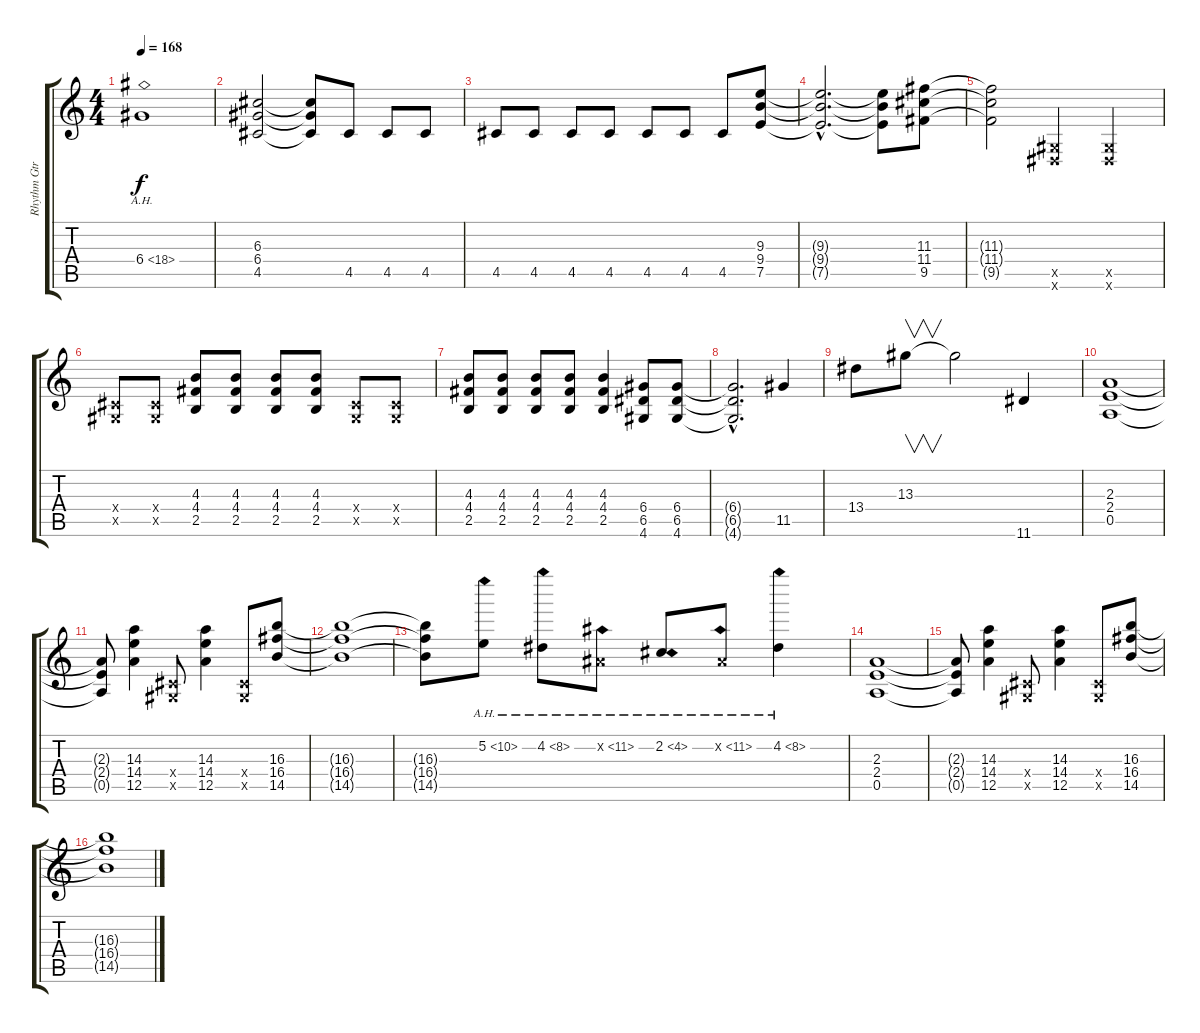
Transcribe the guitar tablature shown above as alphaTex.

\track ("Rhythm Gtr.1" "Rhythm Gtr") {instrument distortionguitar}
\staff {score tabs}
\tuning (E4 B3 G3 D3 A2 E2) {hide}
\ts (4 4)
\tempo 168
\clef g2
\ks c
6.4{ah 12}.1{dy f} |
(6.3 6.4 4.5).2 (6.3{t} 6.4{t} 4.5{t}).8 4.5.8 4.5.8 4.5.8 |
4.5.8 4.5.8 4.5.8 4.5.8 4.5.8 4.5.8 4.5.8 (9.3 9.4 7.5).8 |
(9.3{hac t} 9.4{hac t} 7.5{hac t}).2{d} (9.3{t} 9.4{t} 7.5{t}).8 (11.3 11.4 9.5).8 |
(11.3{t} 11.4{t} 9.5{t}).2 (-1.5{x} -1.6{x}).4 (-1.5{x} -1.6{x}).4 |
(-1.4{x} -1.5{x}).8 (-1.4{x} -1.5{x}).8 (4.3 4.4 2.5).8 (4.3 4.4 2.5).8 (4.3 4.4 2.5).8 (4.3 4.4 2.5).8 (-1.4{x} -1.5{x}).8 (-1.4{x} -1.5{x}).8 |
(4.3 4.4 2.5).8 (4.3 4.4 2.5).8 (4.3 4.4 2.5).8 (4.3 4.4 2.5).8 (4.3 4.4 2.5).4 (6.4 6.5 4.6).8 (6.4 6.5 4.6).8 |
(6.4{hac t} 6.5{hac t} 4.6{hac t}).2{d} 11.5.4 |
13.4.8 13.3.8{v} 13.3{t}.2 11.6.4 |
(2.3 2.4 0.5).1 |
(2.3{t} 2.4{t} 0.5{t}).8 (14.3 14.4 12.5).4 (-1.4{x} -1.5{x}).8 (14.3 14.4 12.5).4 (-1.4{x} -1.5{x}).8 (16.3 16.4 14.5).8 |
(16.3{t} 16.4{t} 14.5{t}).1 |
(16.3{t} 16.4{t} 14.5{t}).8 5.2{ah 5}.8 4.2{ah 4}.8 -1.2{ah 12 x}.8 2.2{ah 2}.8 -1.2{ah 12 x}.8 4.2{ah 4}.4 |
(2.3 2.4 0.5).1 |
(2.3{t} 2.4{t} 0.5{t}).8 (14.3 14.4 12.5).4 (-1.4{x} -1.5{x}).8 (14.3 14.4 12.5).4 (-1.4{x} -1.5{x}).8 (16.3 16.4 14.5).8 |
(16.3{t} 16.4{t} 14.5{t}).1
